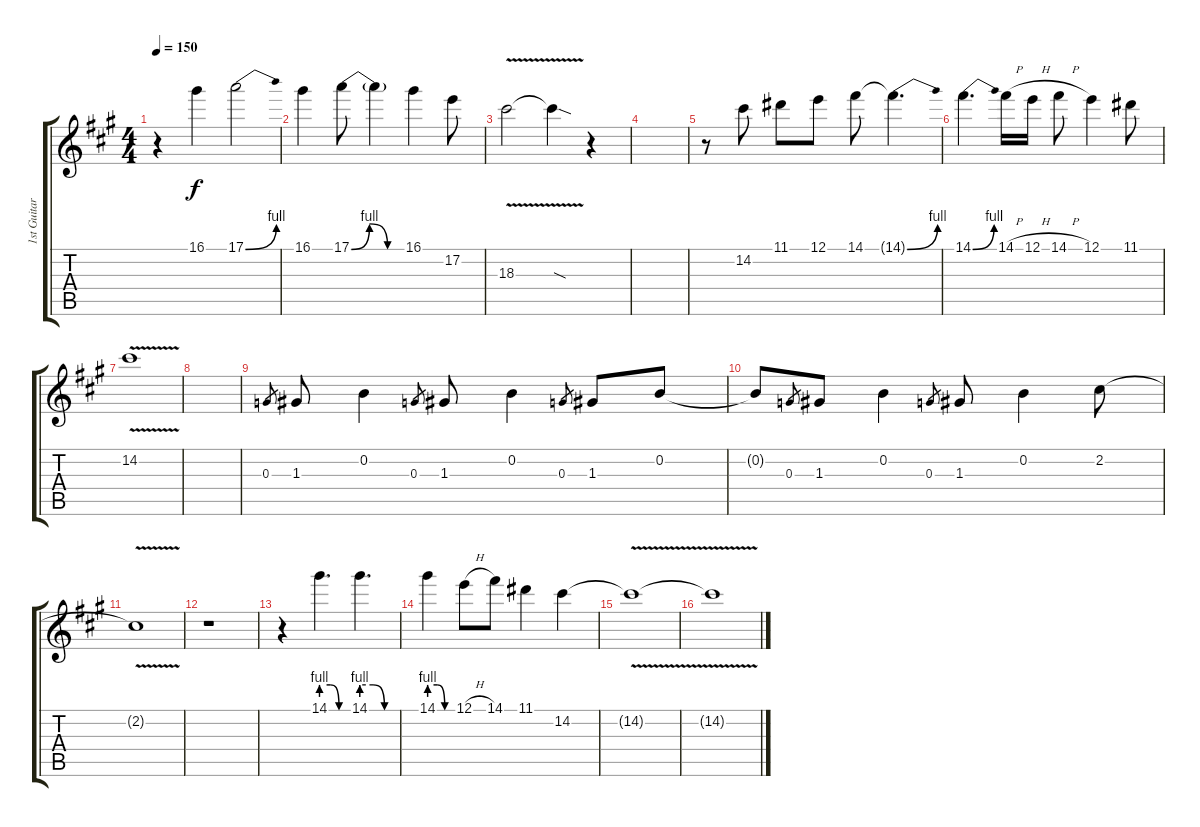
\track ("1st Guitar" "1st Guitar") {instrument electricguitarjazz}
\staff {score tabs}
\tuning (E4 B3 G3 D3 A2 E2) {hide}
\ts (4 4)
\tempo 150
\clef g2
\ks a
r.4{dy f} 16.1.4 17.1{be (bend 0 0 60 4)}.2 |
16.1.4 17.1{be (custom 0 0 20 4 40 0 60 0)}.8 17.1{t}.4 16.1.4 17.2.8 |
18.3{v}.2 18.3{sod t}.4 r.4 |
|
r.8 14.2.8 11.1.8 12.1.8 14.1.8 14.1{be (bend 0 0 60 4) t}.4{d} |
14.1{be (bend 0 0 60 4)}.4{d} 14.1{h}.16 12.1{h}.16 14.1{h}.8 12.1.4 11.1.8 |
14.2{v}.1 |
|
0.3.8{gr} 1.3.8 0.2.4 0.3.8{gr} 1.3.8 0.2.4 0.3.8{gr} 1.3.8 0.2.8 |
0.2{t}.8 0.3.8{gr} 1.3.8 0.2.4 0.3.8{gr} 1.3.8 0.2.4 2.2.8 |
2.2{v t}.1 |
r.1 |
r.4 14.1{be (custom 0 4 20 4 40 0 60 0)}.4{d} 14.1{be (custom 0 4 20 4 40 0 60 0)}.4{d} |
14.1{be (custom 0 4 20 4 40 0 60 0)}.4 12.1{h}.8 14.1.8 11.1.4 14.2.4 |
14.2{v t}.1 |
14.2{t}.1
